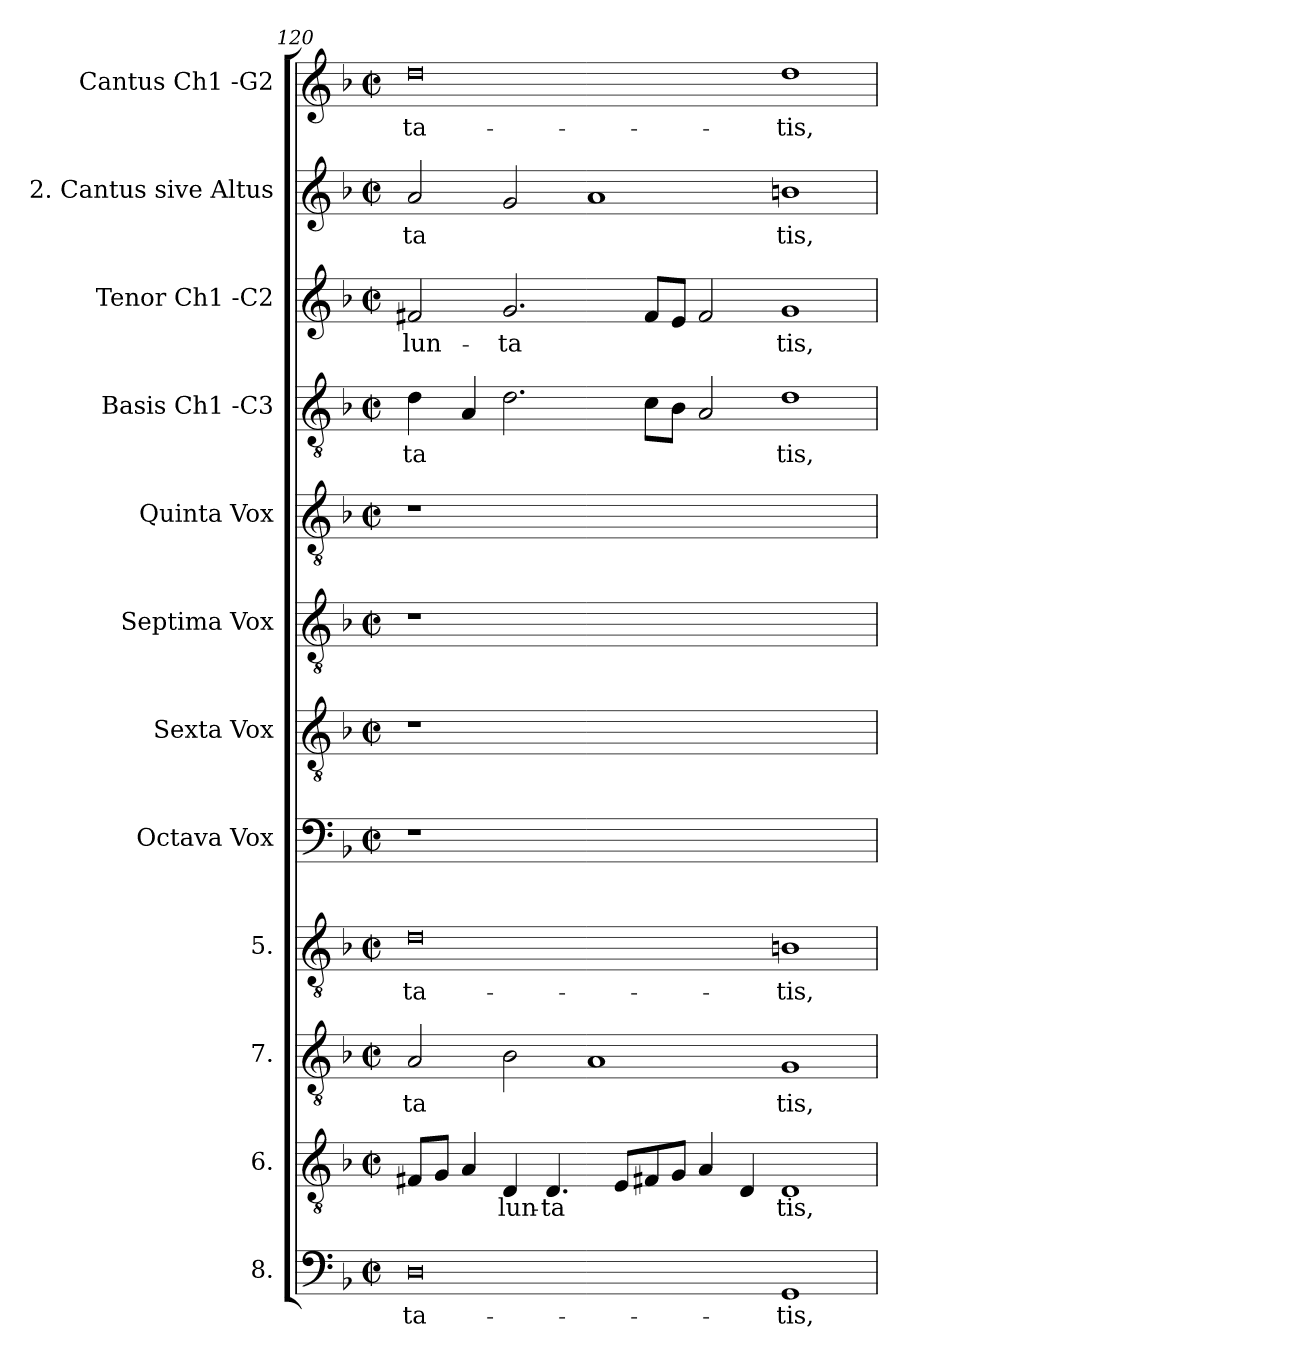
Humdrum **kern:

**kern	**text	**kern	**text	**kern	**text	**kern	**text	**kern	**kern	**kern	**kern	**kern	**text	**kern	**text	**kern	**text	**kern	**text
*part12	*part12	*part11	*part11	*part10	*part10	*part9	*part9	*part8	*part7	*part6	*part5	*part4	*part4	*part3	*part3	*part2	*part2	*part1	*part1
*staff12	*staff12	*staff11	*staff11	*staff10	*staff10	*staff9	*staff9	*staff8	*staff7	*staff6	*staff5	*staff4	*staff4	*staff3	*staff3	*staff2	*staff2	*staff1	*staff1
*I"8.	*	*I"6.	*	*I"7.	*	*I"5.	*	*I"Octava  Vox	*I"Sexta  Vox	*I"Septima  Vox	*I"Quinta  Vox	*I"Basis  Ch1 -C3	*	*I"Tenor  Ch1 -C2	*	*I"2. Cantus sive  Altus	*	*I"Cantus  Ch1 -G2	*
*	*	*	*	*	*	*	*	*	*	*	*	*I'B	*	*I'T	*	*I'A	*	*I'C	*
*clefF4	*	*clefGv2	*	*clefGv2	*	*clefGv2	*	*clefF4	*clefGv2	*clefGv2	*clefGv2	*clefGv2	*	*clefG2	*	*clefG2	*	*clefG2	*
*k[b-]	*	*k[b-]	*	*k[b-]	*	*k[b-]	*	*k[b-]	*k[b-]	*k[b-]	*k[b-]	*k[b-]	*	*k[b-]	*	*k[b-]	*	*k[b-]	*
*F:	*	*F:	*	*F:	*	*F:	*	*F:	*F:	*F:	*F:	*F:	*	*F:	*	*F:	*	*F:	*
*M2/2	*	*M2/2	*	*M2/2	*	*M2/2	*	*M2/2	*M2/2	*M2/2	*M2/2	*M2/2	*	*M2/2	*	*M2/2	*	*M2/2	*
*met(c|)	*	*met(c|)	*	*met(c|)	*	*met(c|)	*	*met(c|)	*met(c|)	*met(c|)	*met(c|)	*met(c|)	*	*met(c|)	*	*met(c|)	*	*met(c|)	*
=120	=120	=120	=120	=120	=120	=120	=120	=120	=120	=120	=120	=120	=120	=120	=120	=120	=120	=120	=120
!	!LO:LY:b:cj	!	!LO:LY:b:cj	!	!LO:LY:b:cj	!	!LO:LY:b:cj	!	!	!	!	!	!LO:LY:b:cj	!	!LO:LY:b:cj	!	!LO:LY:b:cj	!	!LO:LY:b:cj
0D	-ta-	8F#X/L	--	2A/	-ta-	0d	-ta-	1r	1r	1r	1r	4d\	-ta-	2f#X/	-lun-	2a/	-ta-	0dd	-ta-
!	!	!	!LO:LY:b:cj	!	!	!	!	!	!	!	!	!	!	!	!	!	!	!	!
.	.	8G/J	--	.	.	.	.	.	.	.	.	.	.	.	.	.	.	.	.
!	!	!	!LO:LY:b:cj	!	!	!	!	!	!	!	!	!	!LO:LY:b:cj	!	!	!	!	!	!
.	.	4A/	--	.	.	.	.	.	.	.	.	4A/	--	.	.	.	.	.	.
!	!	!	!LO:LY:b:cj	!	!LO:LY:b:cj	!	!	!	!	!	!	!	!LO:LY:b:cj	!	!LO:LY:b:cj	!	!LO:LY:b:cj	!	!
.	.	4D/	-lun-	2B-\	--	.	.	.	.	.	.	2.d\	--	2.g/	-ta-	2g/	--	.	.
!	!	!	!LO:LY:b:cj	!	!	!	!	!	!	!	!	!	!	!	!	!	!	!	!
.	.	4.D/	-ta-	.	.	.	.	.	.	.	.	.	.	.	.	.	.	.	.
!	!	!	!	!	!LO:LY:b:cj	!	!	!	!	!	!	!	!	!	!	!	!LO:LY:b:cj	!	!
.	.	.	.	1A	--	.	.	0ryy	0ryy	0ryy	0ryy	.	.	.	.	1a	--	.	.
!	!	!	!LO:LY:b:cj	!	!	!	!	!	!	!	!	!	!	!	!	!	!	!	!
.	.	8E/L	--	.	.	.	.	.	.	.	.	.	.	.	.	.	.	.	.
!	!	!	!LO:LY:b:cj	!	!	!	!	!	!	!	!	!	!LO:LY:b:cj	!	!LO:LY:b:cj	!	!	!	!
.	.	8F#X/	--	.	.	.	.	.	.	.	.	8c\L	--	8f#/L	--	.	.	.	.
!	!	!	!LO:LY:b:cj	!	!	!	!	!	!	!	!	!	!LO:LY:b:cj	!	!LO:LY:b:cj	!	!	!	!
.	.	8G/J	--	.	.	.	.	.	.	.	.	8B-\J	--	8e/J	--	.	.	.	.
!	!	!	!LO:LY:b:cj	!	!	!	!	!	!	!	!	!	!LO:LY:b:cj	!	!LO:LY:b:cj	!	!	!	!
.	.	4A/	--	.	.	.	.	.	.	.	.	2A/	--	2f#/	--	.	.	.	.
!	!	!	!LO:LY:b:cj	!	!	!	!	!	!	!	!	!	!	!	!	!	!	!	!
.	.	4D/	--	.	.	.	.	.	.	.	.	.	.	.	.	.	.	.	.
!	!LO:LY:b:cj	!	!LO:LY:b:cj	!	!LO:LY:b:cj	!	!LO:LY:b:cj	!	!	!	!	!	!LO:LY:b:cj	!	!LO:LY:b:cj	!	!LO:LY:b:cj	!	!LO:LY:b:cj
1GG	-tis,	1D	-tis,	1G	-tis,	1Bn	-tis,	.	.	.	.	1d	-tis,	1g	-tis,	1bn	-tis,	1dd	-tis,
=	=	=	=	=	=	=	=	=	=	=	=	=	=	=	=	=	=	=	=
*-	*-	*-	*-	*-	*-	*-	*-	*-	*-	*-	*-	*-	*-	*-	*-	*-	*-	*-	*-
